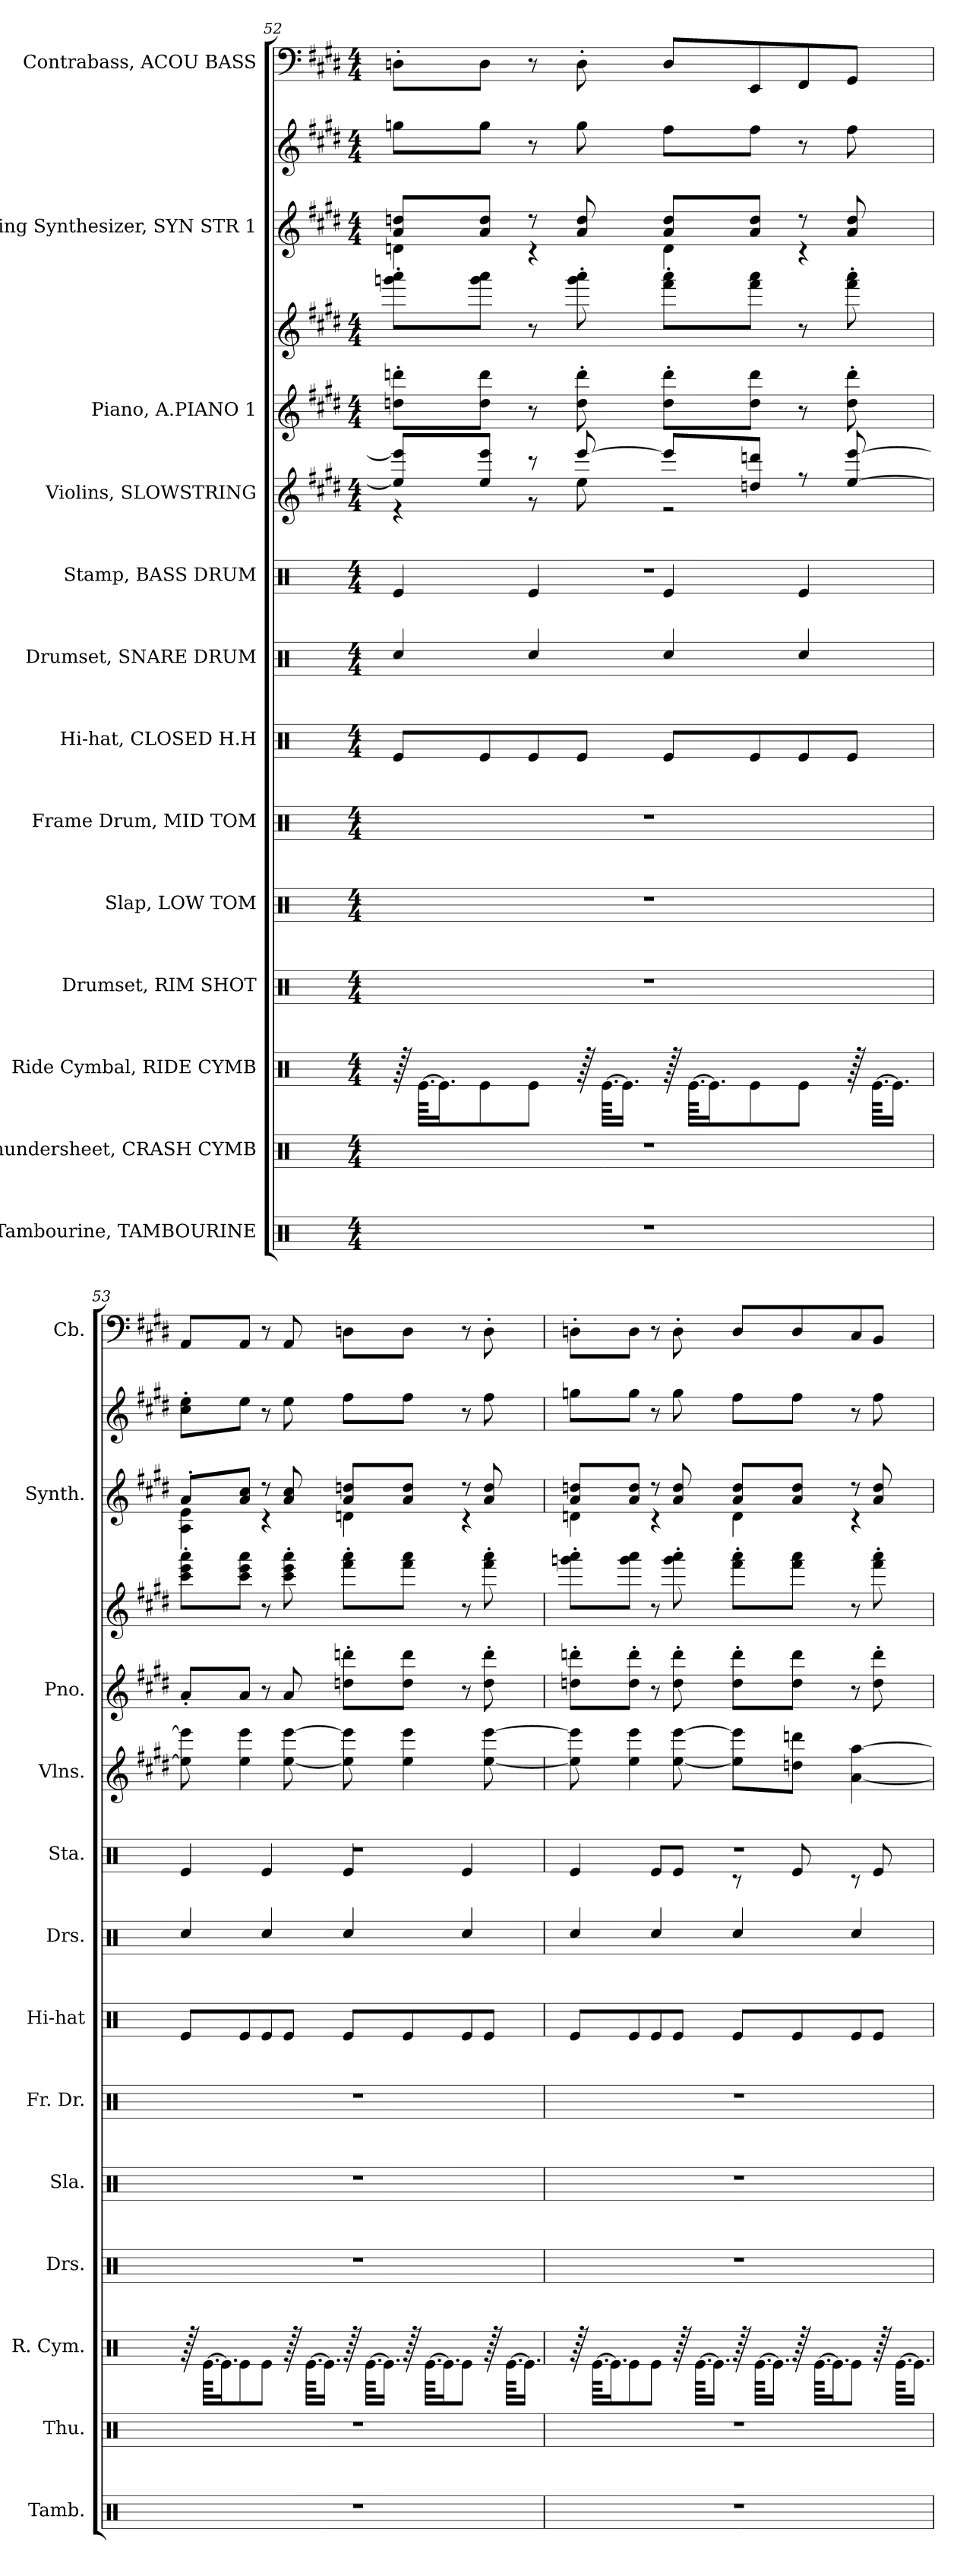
**kern	**kern	**kern	**kern	**kern	**kern	**kern	**kern	**kern	**kern	**kern	**kern	**kern	**kern	**kern
*part13	*part12	*part11	*part10	*part9	*part8	*part7	*part6	*part5	*part4	*part3	*part3	*part2	*part2	*part1
*staff15	*staff14	*staff13	*staff12	*staff11	*staff10	*staff9	*staff8	*staff7	*staff6	*staff5	*staff4	*staff3	*staff2	*staff1
*I"Tambourine, TAMBOURINE	*I"Thundersheet, CRASH CYMB	*I"Ride Cymbal, RIDE CYMB	*I"Drumset, RIM SHOT	*I"Slap, LOW TOM	*I"Frame Drum, MID TOM	*I"Hi-hat, CLOSED H.H	*I"Drumset, SNARE DRUM	*I"Stamp, BASS DRUM	*I"Violins, SLOWSTRING	*I"Piano, A.PIANO 1	*	*I"String Synthesizer, SYN STR 1	*	*I"Contrabass, ACOU BASS
*I'Tamb.	*I'Thu.	*I'R. Cym.	*I'Drs.	*I'Sla.	*I'Fr. Dr.	*I'Hi-hat	*I'Drs.	*I'Sta.	*I'Vlns.	*I'Pno.	*	*I'Synth.	*	*I'Cb.
!!LO:PB:g=z
*clefX	*clefX	*clefX	*clefX	*clefX	*clefX	*clefX	*clefX	*clefX	*clefG2	*clefG2	*clefG2	*clefG2	*clefG2	*clefF4
*	*	*	*	*	*	*	*	*	*	*	*	*	*	*ITrd7c12
*k[]	*k[]	*k[]	*k[]	*k[]	*k[]	*k[]	*k[]	*k[]	*k[f#c#g#d#]	*k[f#c#g#d#]	*k[f#c#g#d#]	*k[f#c#g#d#]	*k[f#c#g#d#]	*k[f#c#g#d#]
*M4/4	*M4/4	*M4/4	*M4/4	*M4/4	*M4/4	*M4/4	*M4/4	*M4/4	*M4/4	*M4/4	*M4/4	*M4/4	*M4/4	*M4/4
=52	=52	=52	=52	=52	=52	=52	=52	=52	=52	=52	=52	=52	=52	=52
*	*	*	*	*	*	*	*	*^	*^	*	*	*^	*	*
1r	1r	128r	1r	1r	1r	8Re/L	4Rcc/	1r	4Re/	8ee/] 8eee/]L	4r	8ddn\' 8dddn\'L	8gggn\' 8aaa\'L	8a/ 8ddn/L	4dn\	8ggn\L	8DDn'\L
.	.	[64.Re\KKLL	.	.	.	.	.	.	.	.	.	.	.	.	.	.	.
.	.	16.Re\J]	.	.	.	.	.	.	.	.	.	.	.	.	.	.	.
.	.	8Re\	.	.	.	8Re/	.	.	.	8ee/ 8eee/J	.	8dd\ 8ddd\J	8ggg\ 8aaa\J	8a/ 8dd/J	.	8gg\J	8DD\J
.	.	8Re\J	.	.	.	8Re/	4Rcc/	.	4Re/	8r	8r	8r	8r	8r	4r	8r	8r
.	.	128r	.	.	.	8Re/J	.	.	.	[8eee/	8ee\	8dd\' 8ddd\'	8ggg\' 8aaa\'	8a/ 8dd/	.	8gg\	8DD'\
.	.	[64.Re\KKLL	.	.	.	.	.	.	.	.	.	.	.	.	.	.	.
.	.	16.Re\JJ]	.	.	.	.	.	.	.	.	.	.	.	.	.	.	.
.	.	128r	.	.	.	8Re/L	4Rcc/	.	4Re/	8eee/L]	2r	8dd\' 8ddd\'L	8fff#\' 8aaa\'L	8a/ 8dd/L	4d\	8ff#\L	8DD/L
.	.	[64.Re\KKLL	.	.	.	.	.	.	.	.	.	.	.	.	.	.	.
.	.	16.Re\J]	.	.	.	.	.	.	.	.	.	.	.	.	.	.	.
.	.	8Re\	.	.	.	8Re/	.	.	.	8ddn/ 8dddn/J	.	8dd\ 8ddd\J	8fff#\ 8aaa\J	8a/ 8dd/J	.	8ff#\J	8EEE/
.	.	8Re\J	.	.	.	8Re/	4Rcc/	.	4Re/	8r	.	8r	8r	8r	4r	8r	8FFF#/
.	.	128r	.	.	.	8Re/J	.	.	.	[8ee/ [8eee/	.	8dd\' 8ddd\'	8fff#\' 8aaa\'	8a/ 8dd/	.	8ff#\	8GGG#/J
.	.	[64.Re\KKLL	.	.	.	.	.	.	.	.	.	.	.	.	.	.	.
.	.	16.Re\JJ]	.	.	.	.	.	.	.	.	.	.	.	.	.	.	.
*	*	*	*	*	*	*	*	*	*	*v	*v	*	*	*	*	*	*
!!LO:PB:g=z
=53	=53	=53	=53	=53	=53	=53	=53	=53	=53	=53	=53	=53	=53	=53	=53	=53
1r	1r	128r	1r	1r	1r	8Re/L	4Rcc/	1r	4Re/	8ee\] 8eee\]	8a'/L	8ccc#\' 8eee\' 8aaa\'L	8a'/L	4A\ 4e\	8cc#\' 8ee\'L	8AAA/L
.	.	[64.Re\KKLL	.	.	.	.	.	.	.	.	.	.	.	.	.	.
.	.	16.Re\J]	.	.	.	.	.	.	.	.	.	.	.	.	.	.
.	.	8Re\	.	.	.	8Re/	.	.	.	4ee\ 4eee\	8a/J	8ccc#\ 8eee\ 8aaa\J	8a/ 8cc#/J	.	8ee\J	8AAA/J
.	.	8Re\J	.	.	.	8Re/	4Rcc/	.	4Re/	.	8r	8r	8r	4r	8r	8r
.	.	128r	.	.	.	8Re/J	.	.	.	[8ee\ [8eee\	8a/	8ccc#\' 8eee\' 8aaa\'	8a/ 8cc#/	.	8ee\	8AAA/
.	.	[64.Re\KKLL	.	.	.	.	.	.	.	.	.	.	.	.	.	.
.	.	16.Re\JJ]	.	.	.	.	.	.	.	.	.	.	.	.	.	.
.	.	128r	.	.	.	8Re/L	4Rcc/	.	4Re/	8ee\] 8eee\]	8ddn\' 8dddn\'L	8fff#\' 8aaa\'L	8a/ 8ddn/L	4dn\	8ff#\L	8DDn\L
.	.	[64.Re\KKLL	.	.	.	.	.	.	.	.	.	.	.	.	.	.
.	.	16.Re\JJ]	.	.	.	.	.	.	.	.	.	.	.	.	.	.
.	.	128r	.	.	.	8Re/	.	.	.	4ee\ 4eee\	8dd\ 8ddd\J	8fff#\ 8aaa\J	8a/ 8dd/J	.	8ff#\J	8DD\J
.	.	[64.Re\KKLL	.	.	.	.	.	.	.	.	.	.	.	.	.	.
.	.	16.Re\J]	.	.	.	.	.	.	.	.	.	.	.	.	.	.
.	.	8Re\J	.	.	.	8Re/	4Rcc/	.	4Re/	.	8r	8r	8r	4r	8r	8r
.	.	128r	.	.	.	8Re/J	.	.	.	[8ee\ [8eee\	8dd\' 8ddd\'	8fff#\' 8aaa\'	8a/ 8dd/	.	8ff#\	8DD'\
.	.	[64.Re\KKLL	.	.	.	.	.	.	.	.	.	.	.	.	.	.
.	.	16.Re\JJ]	.	.	.	.	.	.	.	.	.	.	.	.	.	.
!!LO:PB:g=z
=54	=54	=54	=54	=54	=54	=54	=54	=54	=54	=54	=54	=54	=54	=54	=54	=54
1r	1r	128r	1r	1r	1r	8Re/L	4Rcc/	1r	4Re/	8ee\] 8eee\]	8ddn\' 8dddn\'L	8gggn\' 8aaa\'L	8a/ 8ddn/L	4dn\	8ggn\L	8DDn'\L
.	.	[64.Re\KKLL	.	.	.	.	.	.	.	.	.	.	.	.	.	.
.	.	16.Re\J]	.	.	.	.	.	.	.	.	.	.	.	.	.	.
.	.	8Re\	.	.	.	8Re/	.	.	.	4ee\ 4eee\	8dd\' 8ddd\'J	8ggg\ 8aaa\J	8a/ 8dd/J	.	8gg\J	8DD\J
.	.	8Re\J	.	.	.	8Re/	4Rcc/	.	8Re/L	.	8r	8r	8r	4r	8r	8r
.	.	128r	.	.	.	8Re/J	.	.	8Re/J	[8ee\ [8eee\	8dd\' 8ddd\'	8ggg\' 8aaa\'	8a/ 8dd/	.	8gg\	8DD'\
.	.	[64.Re\KKLL	.	.	.	.	.	.	.	.	.	.	.	.	.	.
.	.	16.Re\JJ]	.	.	.	.	.	.	.	.	.	.	.	.	.	.
.	.	128r	.	.	.	8Re/L	4Rcc/	.	8r	8ee\] 8eee\]L	8dd\' 8ddd\'L	8fff#\' 8aaa\'L	8a/ 8dd/L	4d\	8ff#\L	8DD/L
.	.	[64.Re\KKLL	.	.	.	.	.	.	.	.	.	.	.	.	.	.
.	.	16.Re\JJ]	.	.	.	.	.	.	.	.	.	.	.	.	.	.
.	.	128r	.	.	.	8Re/	.	.	8Re/	8ddn\ 8dddn\J	8dd\ 8ddd\J	8fff#\ 8aaa\J	8a/ 8dd/J	.	8ff#\J	8DD/
.	.	[64.Re\KKLL	.	.	.	.	.	.	.	.	.	.	.	.	.	.
.	.	16.Re\J]	.	.	.	.	.	.	.	.	.	.	.	.	.	.
.	.	8Re\J	.	.	.	8Re/	4Rcc/	.	8r	[4a\ [4aa\	8r	8r	8r	4r	8r	8CC#/
.	.	128r	.	.	.	8Re/J	.	.	8Re/	.	8dd\' 8ddd\'	8fff#\' 8aaa\'	8a/ 8dd/	.	8ff#\	8BBB/J
.	.	[64.Re\KKLL	.	.	.	.	.	.	.	.	.	.	.	.	.	.
.	.	16.Re\JJ]	.	.	.	.	.	.	.	.	.	.	.	.	.	.
*	*	*	*	*	*	*	*	*v	*v	*	*	*	*v	*v	*	*
=	=	=	=	=	=	=	=	=	=	=	=	=	=	=
*-	*-	*-	*-	*-	*-	*-	*-	*-	*-	*-	*-	*-	*-	*-
